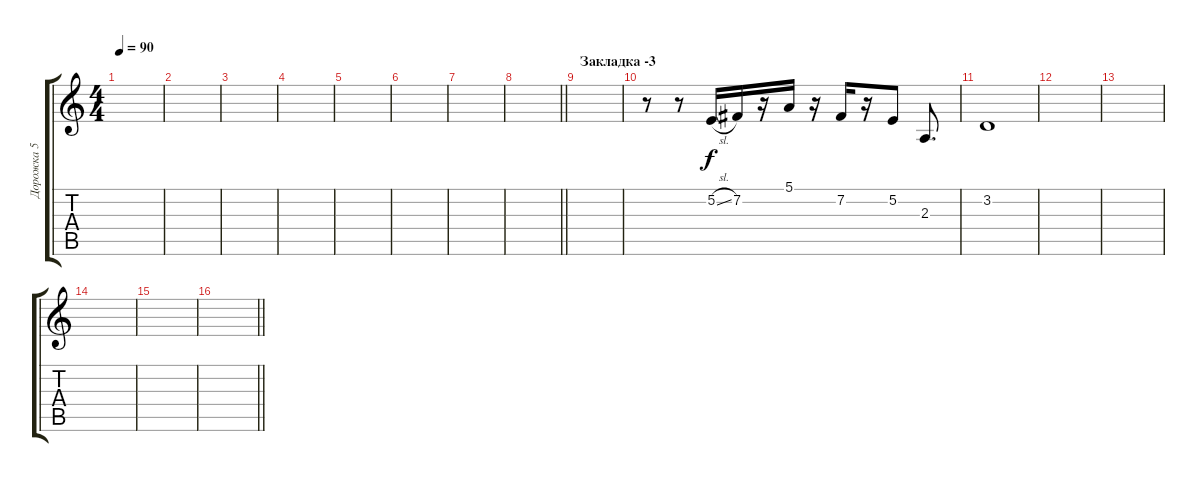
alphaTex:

\track ("Дорожка 5" "Дорожка 5") {instrument trumpet}
\staff {score tabs}
\tuning (E4 B3 G3 D3 A2 E2) {hide}
\ts (4 4)
\tempo 90
\clef g2
\ks c
|
|
|
|
|
|
|
\barLineRight lightlight
|
\section ("" "Закладка -3")
|
r.8 r.8 5.2{sl}.16 7.2.16 r.16 5.1.16 r.16 7.2.16 r.16 5.2.8 2.3.8{d} |
3.2.1 |
|
|
|
|
\barLineRight lightlight
